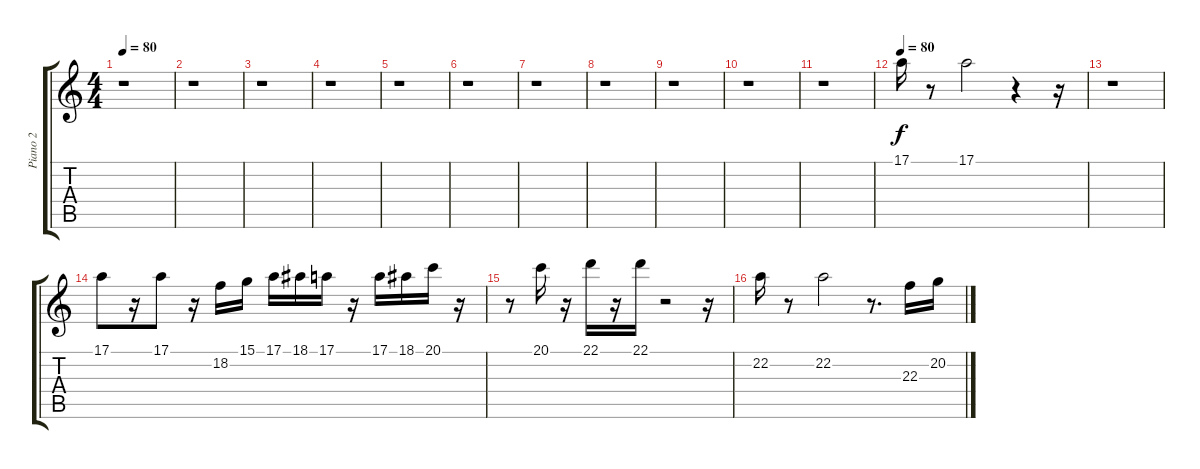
\track ("Piano 2" "Piano 2") {instrument electricpiano2}
\staff {score tabs}
\tuning (E4 B3 G3 D3 A2 E2) {hide}
\ts (4 4)
\tempo 80
\clef g2
\ks c
r.1{dy f} |
r.1 |
r.1 |
r.1 |
r.1 |
r.1 |
r.1 |
r.1 |
r.1 |
r.1 |
r.1 |
\tempo 80
17.1.16 r.8 17.1.2 r.4 r.16 |
r.1 |
17.1.8 r.16 17.1.8 r.16 18.2.16 15.1.16 17.1.16 18.1.16 17.1.16 r.16 17.1.16 18.1.16 20.1.16 r.16 |
r.8 20.1.16 r.16 22.1.16 r.16 22.1.16 r.2 r.16 |
22.2.16 r.8 22.2.2 r.8{d} 22.3.16 20.2.16
